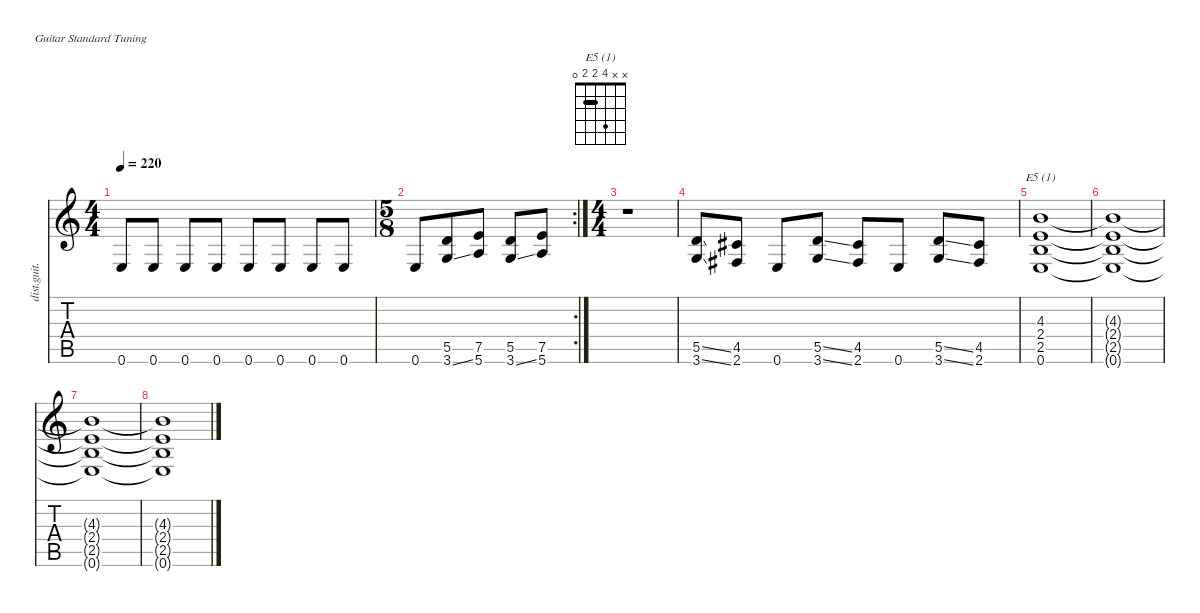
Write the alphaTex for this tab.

\defaultSystemsLayout 4
\hideDynamics
\bracketExtendMode nobrackets
\track ("Guitar 1(Main Rhythm)" "dist.guit.") {instrument distortionguitar}
\staff {score tabs}
\tuning (E4 B3 G3 D3 A2 E2)
\chord ("E5 (1)" x x 4 2 2 0) {showfingering false barre 2}
\ts (4 4)
\tempo 220
\clef g2
\scale
0.211445
\ks c
0.6.8{dy f beam Up} 0.6.8{beam Up} 0.6.8{beam Up} 0.6.8{beam Up} 0.6.8{beam Up} 0.6.8{beam Up} 0.6.8{beam Up} 0.6.8{beam Up} |
\rc 2
\ts (5 8)
\scale
0.23241 0.6.8{beam Up} (5.5 3.6{ss}).8{beam Up} (7.5 5.6).8{beam Up} (5.5 3.6{ss}).8{beam Up} (7.5 5.6).8{beam Up} |
\ts (4 4)
\scale
0.166703 r.1{beam Down} |
\scale
0.316089 (5.5{ss} 3.6{ss}).8{beam Up} (4.5{acc #} 2.6{acc #}).8{beam Up} 0.6.8{beam Up} (5.5{ss} 3.6{ss}).8{beam Up} (4.5{acc #} 2.6{acc #}).8{beam Up} 0.6.8{beam Up} (5.5{ss} 3.6{ss}).8{beam Up} (4.5{acc #} 2.6{acc #}).8{beam Up} |
\scale
0.144848 (4.3 2.4 2.5 0.6).1{ch "E5 (1)" beam Up} |
\scale
0.12129 (4.3{t} 2.4{t} 2.5{t} 0.6{t}).1{beam Up} |
\scale
0.12129 (4.3{t} 2.4{t} 2.5{t} 0.6{t}).1{beam Up} |
\scale
0.129779 (4.3{t} 2.4{t} 2.5{t} 0.6{t}).1{beam Up}
